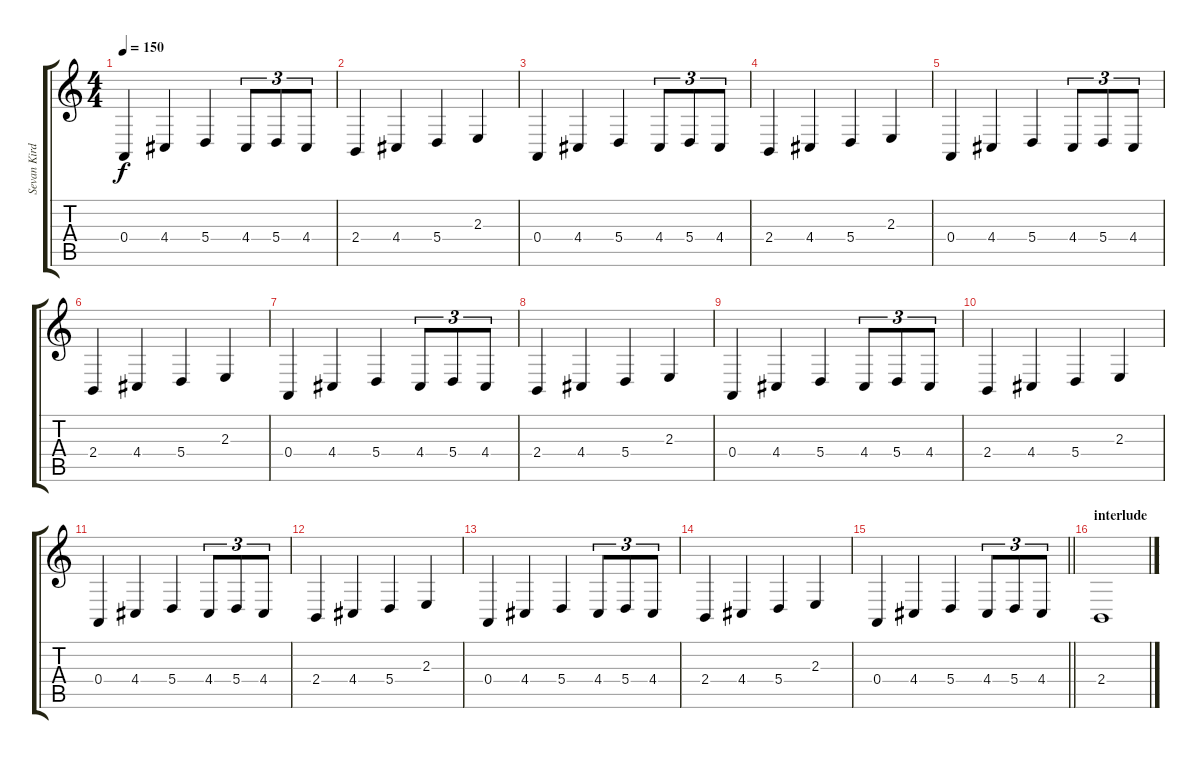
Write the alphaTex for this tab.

\track ("Sevan Kirder" "Sevan Kird") {instrument bagpipe}
\staff {score tabs}
\tuning (B3 Gb3 D3 A2 E2 B1) {hide}
\ts (4 4)
\tempo 150
\clef g2
\ks c
0.4.4{dy f} 4.4.4 5.4.4 4.4.8{tu (3 2)} 5.4.8{tu (3 2)} 4.4.8{tu (3 2)} |
2.4.4 4.4.4 5.4.4 2.3.4 |
0.4.4 4.4.4 5.4.4 4.4.8{tu (3 2)} 5.4.8{tu (3 2)} 4.4.8{tu (3 2)} |
2.4.4 4.4.4 5.4.4 2.3.4 |
0.4.4 4.4.4 5.4.4 4.4.8{tu (3 2)} 5.4.8{tu (3 2)} 4.4.8{tu (3 2)} |
2.4.4 4.4.4 5.4.4 2.3.4 |
0.4.4 4.4.4 5.4.4 4.4.8{tu (3 2)} 5.4.8{tu (3 2)} 4.4.8{tu (3 2)} |
2.4.4 4.4.4 5.4.4 2.3.4 |
0.4.4 4.4.4 5.4.4 4.4.8{tu (3 2)} 5.4.8{tu (3 2)} 4.4.8{tu (3 2)} |
2.4.4 4.4.4 5.4.4 2.3.4 |
0.4.4 4.4.4 5.4.4 4.4.8{tu (3 2)} 5.4.8{tu (3 2)} 4.4.8{tu (3 2)} |
2.4.4 4.4.4 5.4.4 2.3.4 |
0.4.4 4.4.4 5.4.4 4.4.8{tu (3 2)} 5.4.8{tu (3 2)} 4.4.8{tu (3 2)} |
2.4.4 4.4.4 5.4.4 2.3.4 |
\barLineRight lightlight
0.4.4 4.4.4 5.4.4 4.4.8{tu (3 2)} 5.4.8{tu (3 2)} 4.4.8{tu (3 2)} |
\section ("" "interlude")
2.4.1{volume 0}
